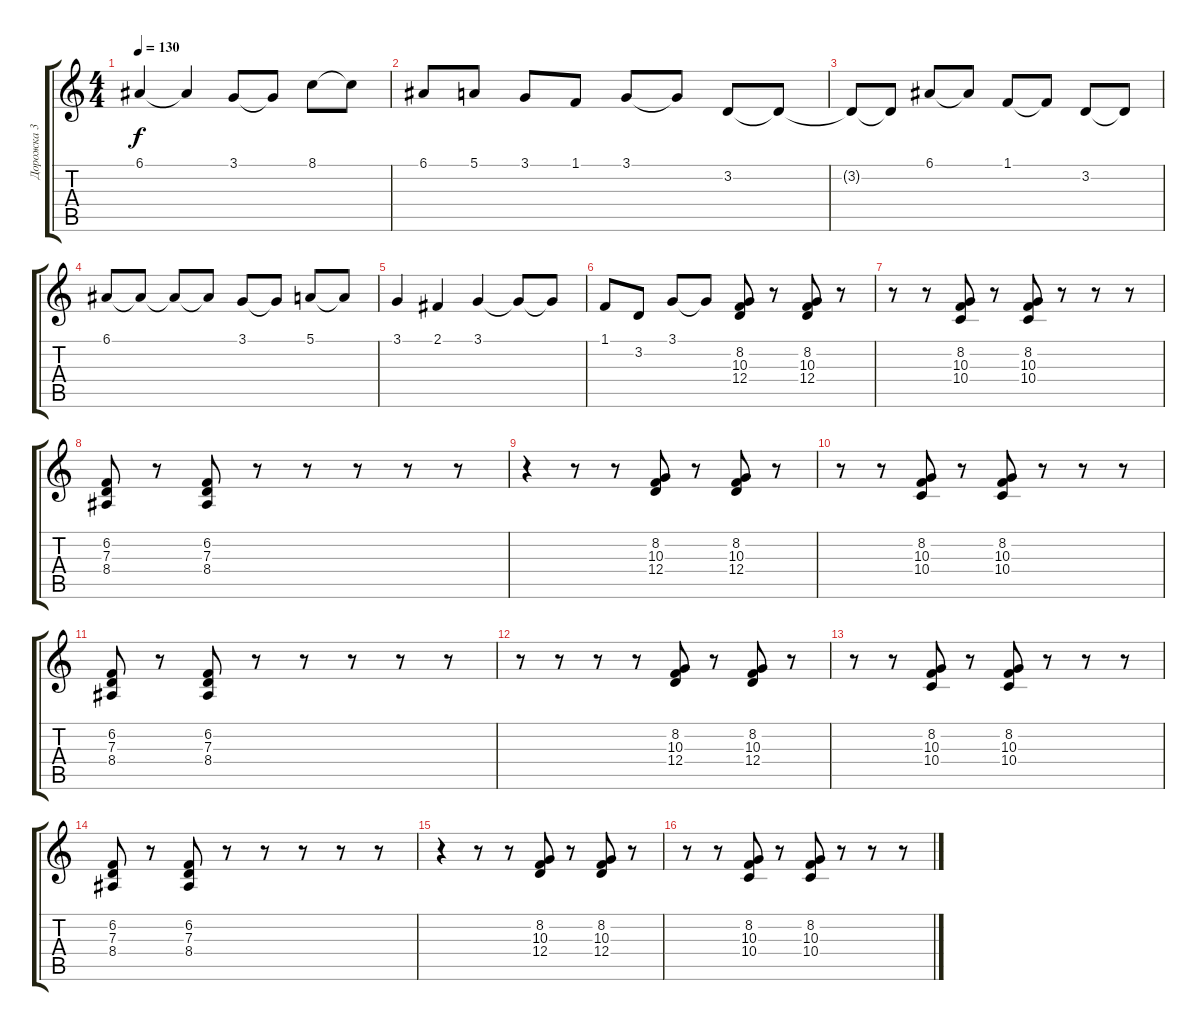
\track ("Дорожка 3" "Дорожка 3") {instrument pizzicatostrings}
\staff {score tabs}
\tuning (E4 B3 G3 D3 A2 E2) {hide}
\ts (4 4)
\tempo 130
\clef g2
\ks c
6.1.4{dy f} 6.1{t}.4 3.1.8 3.1{t}.8 8.1.8 8.1{t}.8 |
6.1.8 5.1.8 3.1.8 1.1.8 3.1.8 3.1{t}.8 3.2.8 3.2{t}.8 |
3.2{t}.8 3.2{t}.8 6.1.8 6.1{t}.8 1.1.8 1.1{t}.8 3.2.8 3.2{t}.8 |
6.1.8 6.1{t}.8 6.1{t}.8 6.1{t}.8 3.1.8 3.1{t}.8 5.1.8 5.1{t}.8 |
3.1.4 2.1.4 3.1.4 3.1{t}.8 3.1{t}.8 |
1.1.8 3.2.8 3.1.8 3.1{t}.8{volume 9 instrument pizzicatostrings} (8.2 10.3 12.4).8 r.8 (8.2 10.3 12.4).8 r.8 |
r.8 r.8 (8.2 10.3 10.4).8 r.8 (8.2 10.3 10.4).8 r.8 r.8 r.8 |
(6.2 7.3 8.4).8 r.8 (6.2 7.3 8.4).8 r.8 r.8 r.8 r.8 r.8 |
r.4 r.8 r.8 (8.2 10.3 12.4).8 r.8 (8.2 10.3 12.4).8 r.8 |
r.8 r.8 (8.2 10.3 10.4).8 r.8 (8.2 10.3 10.4).8 r.8 r.8 r.8 |
(6.2 7.3 8.4).8 r.8 (6.2 7.3 8.4).8 r.8 r.8 r.8 r.8 r.8 |
r.8 r.8 r.8 r.8 (8.2 10.3 12.4).8 r.8 (8.2 10.3 12.4).8 r.8 |
r.8 r.8 (8.2 10.3 10.4).8 r.8 (8.2 10.3 10.4).8 r.8 r.8 r.8 |
(6.2 7.3 8.4).8 r.8 (6.2 7.3 8.4).8 r.8 r.8 r.8 r.8 r.8 |
r.4 r.8 r.8 (8.2 10.3 12.4).8 r.8 (8.2 10.3 12.4).8 r.8 |
r.8 r.8 (8.2 10.3 10.4).8 r.8 (8.2 10.3 10.4).8 r.8 r.8 r.8
